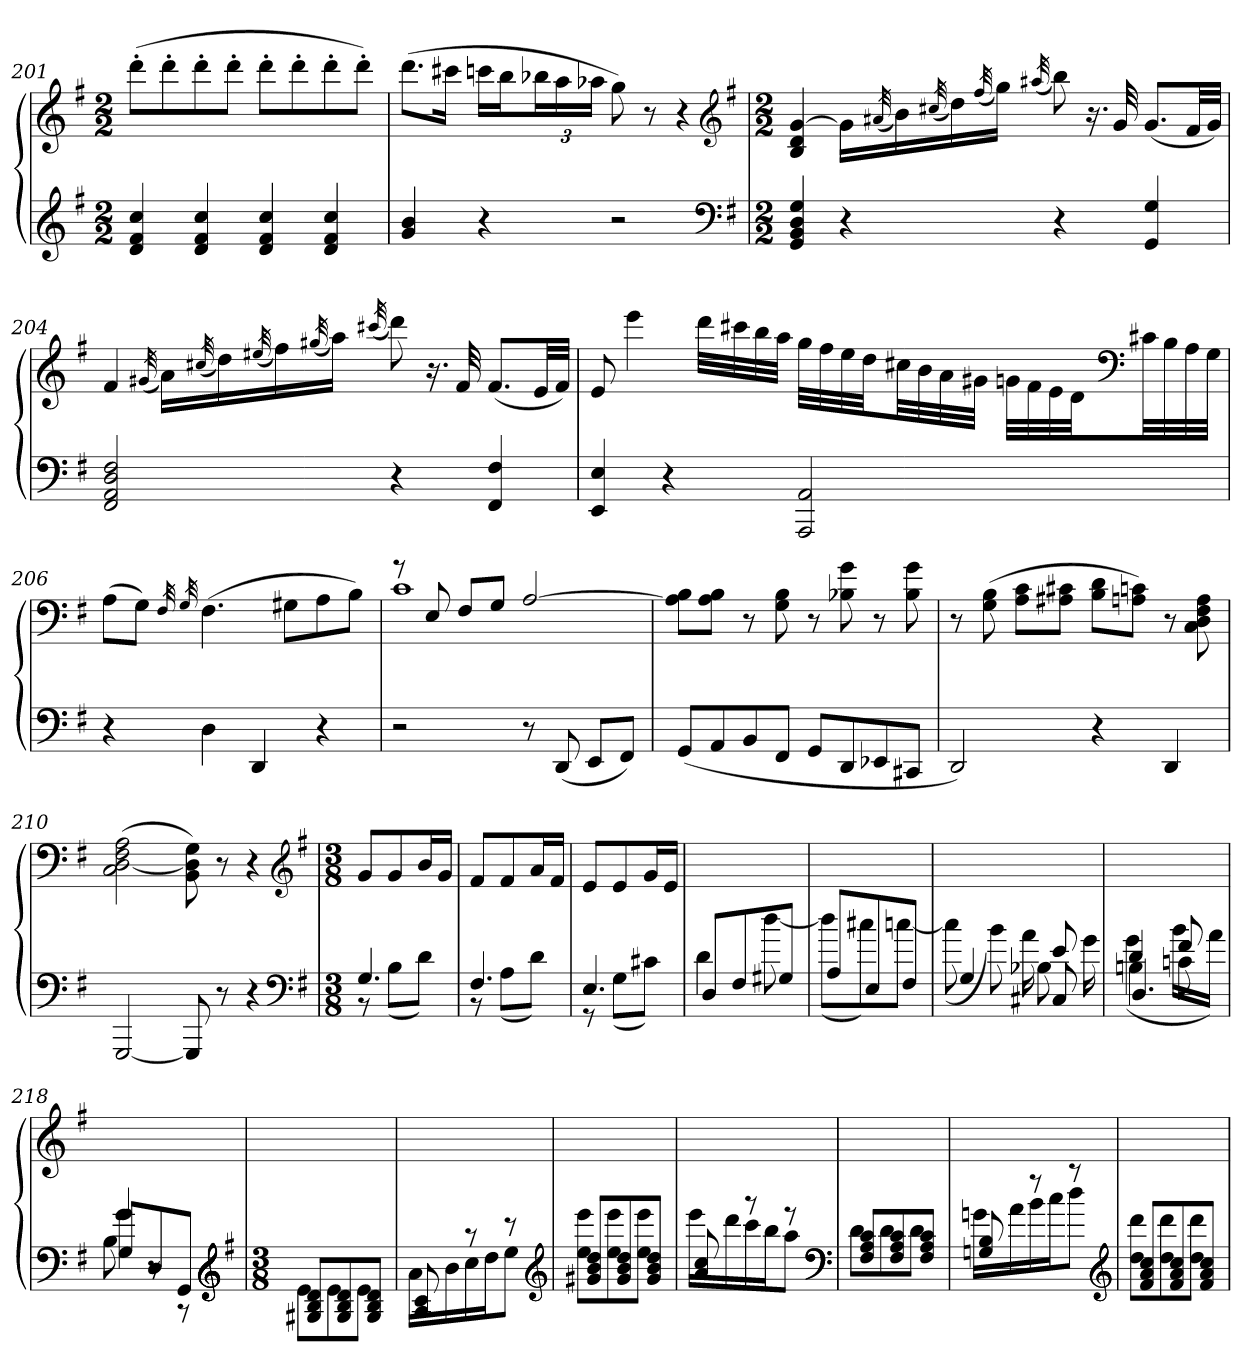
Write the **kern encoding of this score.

**kern	**kern
*part1	*part1
*staff2	*staff1
*clefG2	*clefG2
*k[f#]	*k[f#]
*G:	*G:
*M2/2	*M2/2
=201	=201
4d 4f# 4cc	(8ddd'L
.	8ddd'
4d 4f# 4cc	8ddd'
.	8ddd'J
4d 4f# 4cc	8ddd'L
.	8ddd'
4d 4f# 4cc	8ddd'
.	8ddd'J)
=202	=202
4g 4b	(8.dddL
.	16ccc#XJk
4r	16cccnLL
.	16bbJ
.	24bb-XL
.	24aa
.	24aa-XJJ
2r	8gg)
.	8r
.	4r
*clefF4	*clefG2
*k[f#]	*k[f#]
*G:	*G:
=203	=203
*M2/2	*M2/2
4GG 4BB 4D 4G	4B 4d [4g
4r	16gLL]
.	(32qa#X
.	16b)
.	(32qcc#X
.	16dd)
.	(32qff#
.	16ggJJ)
.	(32qaa#X
4r	8bb)
.	16.r
.	32g
4GG 4G	(8.gL
.	32f#LL
.	32gJJJ)
=204	=204
2FF# 2AA 2D 2F#	4f#
.	(32qg#X
.	16aLL)
.	(32qcc#X
.	16dd)
.	(32qee#X
.	16ff#)
.	(32qgg#X
.	16aaJJ)
.	(32qccc#X
4r	8ddd)
.	16.r
.	32f#
4FF# 4F#	(8.f#L
.	32eLL
.	32f#JJJ)
=205	=205
4EE 4E	8e
.	4eee
4r	.
.	32dddLLL
.	32ccc#X
.	32bb
.	32aaJJJ
2AAA 2AA	32ggLLL
.	32ff#
.	32ee
.	32ddJJ
.	32cc#XLL
.	32b
.	32a
.	32g#XJJJ
.	32gnLLL
.	32f#
.	32e
.	32dJJ
*	*clefF4
.	32c#XLL
.	32B
.	32A
.	32GJJJ
=206	=206
4r	(8AL
.	8GJ)
.	32qF#
.	32qG
4D	(4.F#
4DD	.
.	8G#XL
4r	8A
.	8BJ)
=207	=207
*	*^
2r	8r	1c
.	8E	.
.	8F#L	.
.	8GJ	.
8r	[2A	.
(8DD	.	.
8EEL	.	.
8FF#J)	.	.
*	*v	*v
=208	=208
(8GGL	8A] 8BL
8AA	8A 8BJ
8BB	8r
8FF#J	8G 8B
8GGL	8r
8DD	8B-X 8g
8EE-X	8r
8CC#XJ	8B- 8g
=209	=209
2DD)	8r
.	(8G 8B
.	8A 8cL
.	8A#X 8c#XJ
4r	8B 8dL
.	8An 8cnJ)
4DD	8r
.	8C 8D 8F# 8A
=210	=210
[2GGG	(2C [2D 2F# 2A
8GGG]	8BB 8D] 8G)
8r	8r
4r	4r
*clefF4	*clefG2
*k[f#]	*k[f#]
*G:	*G:
=211	=211
*M3/8	*M3/8
*^	*
4.G	8r	8gL
.	(8BL	8g
.	8dJ)	16bL
.	.	16gJJ
=212	=212	=212
4.F#	8r	8f#L
.	(8AL	8f#
.	8dJ)	16aL
.	.	16f#JJ
=213	=213	=213
4.E	8r	8eL
.	(8GL	8e
.	8c#XJ)	16gL
.	.	16eJJ
=214	=214	=214
8DL	4d	4.ryy
8F#	.	.
8G#XJ	[8dd	.
=215	=215	=215
8AL	(8ddL]	4.ryy
8E	8cc#X)	.
8F#J	[8ccnJ	.
=216	=216	=216
*^	*^	*
4G	(8cc]	4ryy	4ryy	4.ryy
.	8b)	.	.	.
8C#X	8B-X	8e	16a	.
.	.	.	16g	.
=217	=217	=217	=217	=217
4.D	4Bn	4d	(4g	4.ryy
.	8cn	8f#	16bLL	.
.	.	.	16aJJ)	.
=218	=218	=218	=218	=218
8GL	8B	4g	4g	4.ryy
8D	8r	.	.	.
8GGJ	8r	8ryy	8ryy	.
*v	*v	*v	*v	*
*clefG2	*
*k[f#]	*
*G:	*
=219	=219
*M3/8	*
*^	*
8G#X 8B 8dL	8eL	4.ryy
8G# 8B 8d	8e	.
8G# 8B 8dJ	8eJ	.
=220	=220	=220
8A 8c	16aLL	4.ryy
.	16b	.
8r	16cc	.
.	16ddJ	.
8r	8eeJ	.
*clefG2	*	*
=221	=221	=221
8g#X 8b 8ddL	8ee 8eeeL	4.ryy
8g# 8b 8dd	8ee 8eee	.
8g# 8b 8ddJ	8ee 8eeeJ	.
=222	=222	=222
8a 8cc	16eeeLL	4.ryy
.	16ddd	.
8r	16ccc	.
.	16bbJ	.
8r	8aaJ	.
*clefF4	*	*
=223	=223	=223
8F# 8A 8cL	8dL	4.ryy
8F# 8A 8c	8d	.
8F# 8A 8cJ	8dJ	.
=224	=224	=224
8Gn 8B	16gnLL	4.ryy
.	16a	.
8r	16b	.
.	16ccJ	.
8r	8ddJ	.
*clefG2	*	*
=225	=225	=225
8f# 8a 8ccL	8dd 8dddL	4.ryy
8f# 8a 8cc	8dd 8ddd	.
8f# 8a 8ccJ	8dd 8dddJ	.
*v	*v	*
=	=
*-	*-
